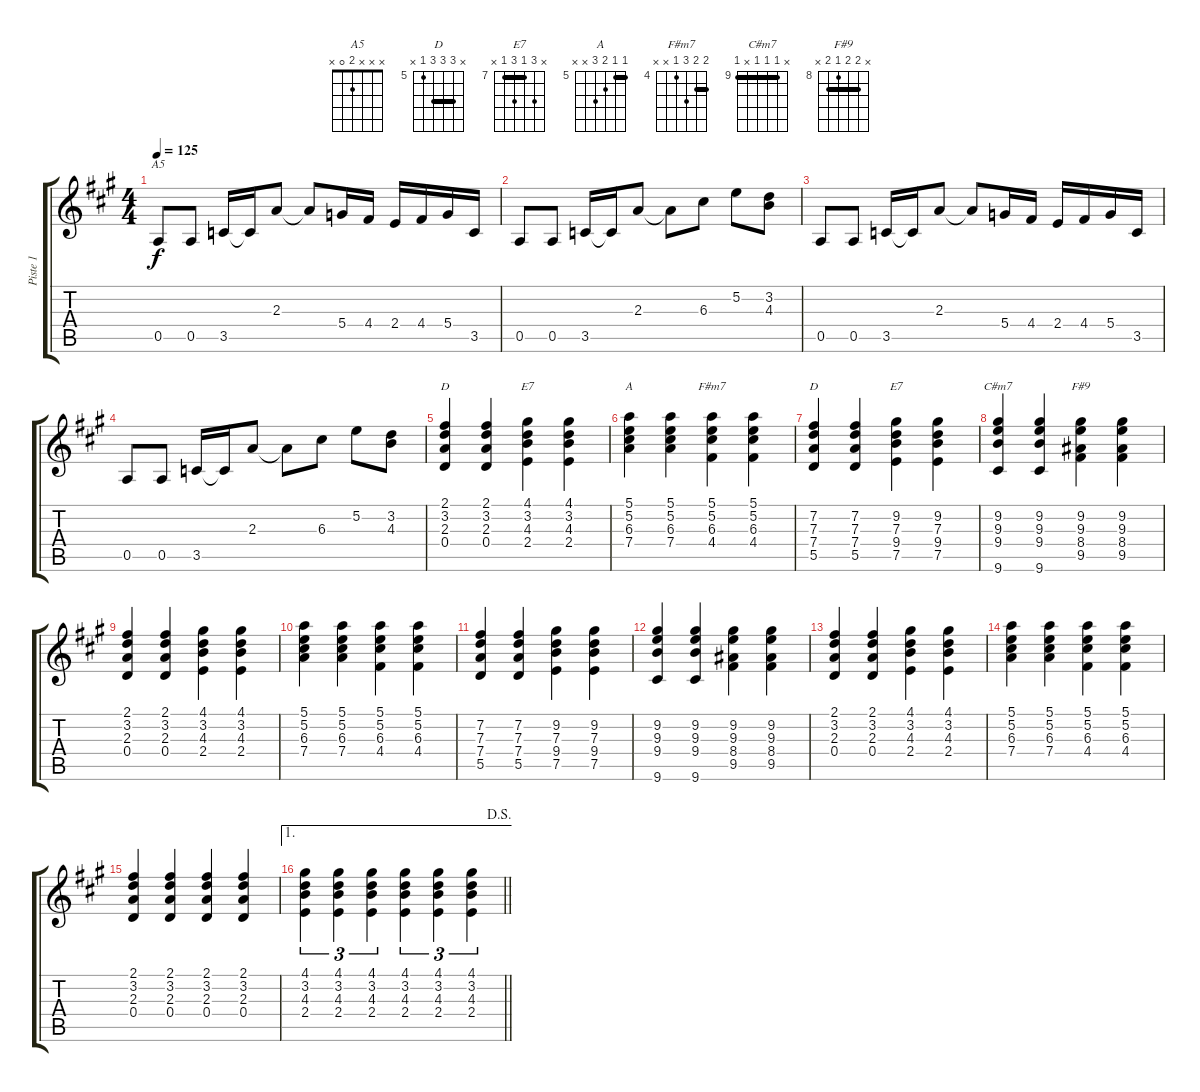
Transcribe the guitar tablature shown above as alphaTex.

\track ("Piste 1" "Piste 1") {instrument overdrivenguitar}
\staff {score tabs}
\tuning (E4 B3 G3 D3 A2 E2) {hide}
\chord ("A5" x x x 2 0 x)
\chord ("D" 2 3 2 0 x x) {barre 2}
\chord ("E7" 4 3 4 2 x x)
\chord ("A" 5 5 6 7 x x) {firstfret 5 barre 5}
\chord ("F#m7" 5 5 6 4 x x) {firstfret 4 barre 5}
\chord ("D" x 7 7 7 5 x) {firstfret 5 barre 7}
\chord ("E7" x 9 7 9 7 x) {firstfret 7 barre 7}
\chord ("C#m7" x 9 9 9 x 9) {firstfret 9 barre 9}
\chord ("F#9" x 9 9 8 9 x) {firstfret 8 barre 9}
\ts (4 4)
\tempo 125
\clef g2
\ks a
0.5.8{ch "A5" dy f} 0.5.8 3.5.16 3.5{t}.16 2.3.8 2.3{t}.8 5.4.16 4.4.16 2.4.16 4.4.16 5.4.16 3.5.16 |
0.5.8 0.5.8 3.5.16 3.5{t}.16 2.3.8 2.3{t}.8 6.3.8 5.2.8 (3.2 4.3).8 |
0.5.8 0.5.8 3.5.16 3.5{t}.16 2.3.8 2.3{t}.8 5.4.16 4.4.16 2.4.16 4.4.16 5.4.16 3.5.16 |
0.5.8 0.5.8 3.5.16 3.5{t}.16 2.3.8 2.3{t}.8 6.3.8 5.2.8 (3.2 4.3).8 |
(2.1 3.2 2.3 0.4).4{ch "D"} (2.1 3.2 2.3 0.4).4 (4.1 3.2 4.3 2.4).4{ch "E7"} (4.1 3.2 4.3 2.4).4 |
(5.1 5.2 6.3 7.4).4{ch "A"} (5.1 5.2 6.3 7.4).4 (5.1 5.2 6.3 4.4).4{ch "F#m7"} (5.1 5.2 6.3 4.4).4 |
(7.2 7.3 7.4 5.5).4{ch "D"} (7.2 7.3 7.4 5.5).4 (9.2 7.3 9.4 7.5).4{ch "E7"} (9.2 7.3 9.4 7.5).4 |
(9.2 9.3 9.4 9.6).4{ch "C#m7"} (9.2 9.3 9.4 9.6).4 (9.2 9.3 8.4 9.5).4{ch "F#9"} (9.2 9.3 8.4 9.5).4 |
(2.1 3.2 2.3 0.4).4 (2.1 3.2 2.3 0.4).4 (4.1 3.2 4.3 2.4).4 (4.1 3.2 4.3 2.4).4 |
(5.1 5.2 6.3 7.4).4 (5.1 5.2 6.3 7.4).4 (5.1 5.2 6.3 4.4).4 (5.1 5.2 6.3 4.4).4 |
(7.2 7.3 7.4 5.5).4 (7.2 7.3 7.4 5.5).4 (9.2 7.3 9.4 7.5).4 (9.2 7.3 9.4 7.5).4 |
(9.2 9.3 9.4 9.6).4 (9.2 9.3 9.4 9.6).4 (9.2 9.3 8.4 9.5).4 (9.2 9.3 8.4 9.5).4 |
(2.1 3.2 2.3 0.4).4 (2.1 3.2 2.3 0.4).4 (4.1 3.2 4.3 2.4).4 (4.1 3.2 4.3 2.4).4 |
(5.1 5.2 6.3 7.4).4 (5.1 5.2 6.3 7.4).4 (5.1 5.2 6.3 4.4).4 (5.1 5.2 6.3 4.4).4 |
(2.1 3.2 2.3 0.4).4 (2.1 3.2 2.3 0.4).4 (2.1 3.2 2.3 0.4).4 (2.1 3.2 2.3 0.4).4 |
\ae 1
\jump dalsegno
\barLineRight lightlight
(4.1 3.2 4.3 2.4).4{tu (3 2)} (4.1 3.2 4.3 2.4).4{tu (3 2)} (4.1 3.2 4.3 2.4).4{tu (3 2)} (4.1 3.2 4.3 2.4).4{tu (3 2)} (4.1 3.2 4.3 2.4).4{tu (3 2)} (4.1 3.2 4.3 2.4).4{tu (3 2)}
